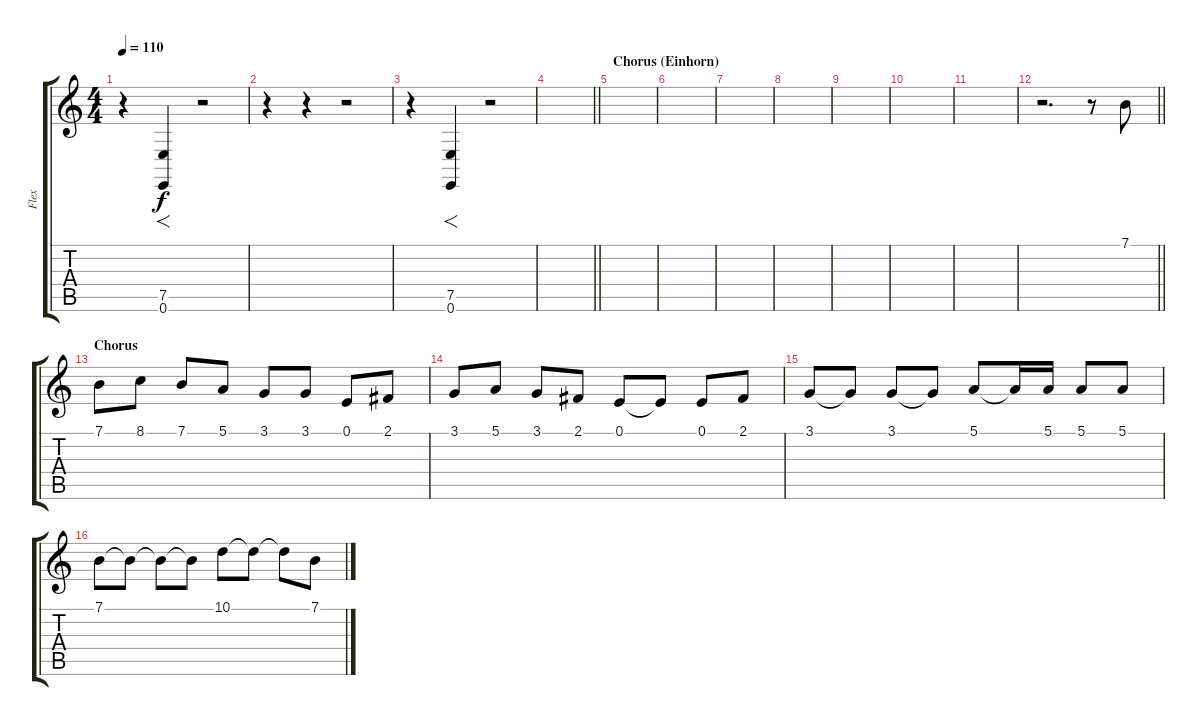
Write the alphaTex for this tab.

\track ("Flex" "Flex") {instrument trumpet}
\staff {score tabs}
\tuning (E4 B3 G3 D3 A2 E2) {hide}
\ts (4 4)
\tempo 110
\clef g2
\ks c
r.4{dy f} (7.5 0.6).4{f} r.2 |
r.4 r.4 r.2 |
r.4 (7.5 0.6).4{f} r.2 |
\barLineRight lightlight
|
\section ("" "Chorus (Einhorn)")
|
|
|
|
|
|
|
\barLineRight lightlight
r.2{d} r.8 7.1.8 |
\section ("" "Chorus")
7.1.8 8.1.8 7.1.8 5.1.8 3.1.8 3.1.8 0.1.8 2.1.8 |
3.1.8 5.1.8 3.1.8 2.1.8 0.1.8 0.1{t}.8 0.1.8 2.1.8 |
3.1.8 3.1{t}.8 3.1.8 3.1{t}.8 5.1.8 5.1{t}.16 5.1.16 5.1.8 5.1.8 |
7.1.8 7.1{t}.8 7.1{t}.8 7.1{t}.8 10.1.8 10.1{t}.8 10.1{t}.8 7.1.8
